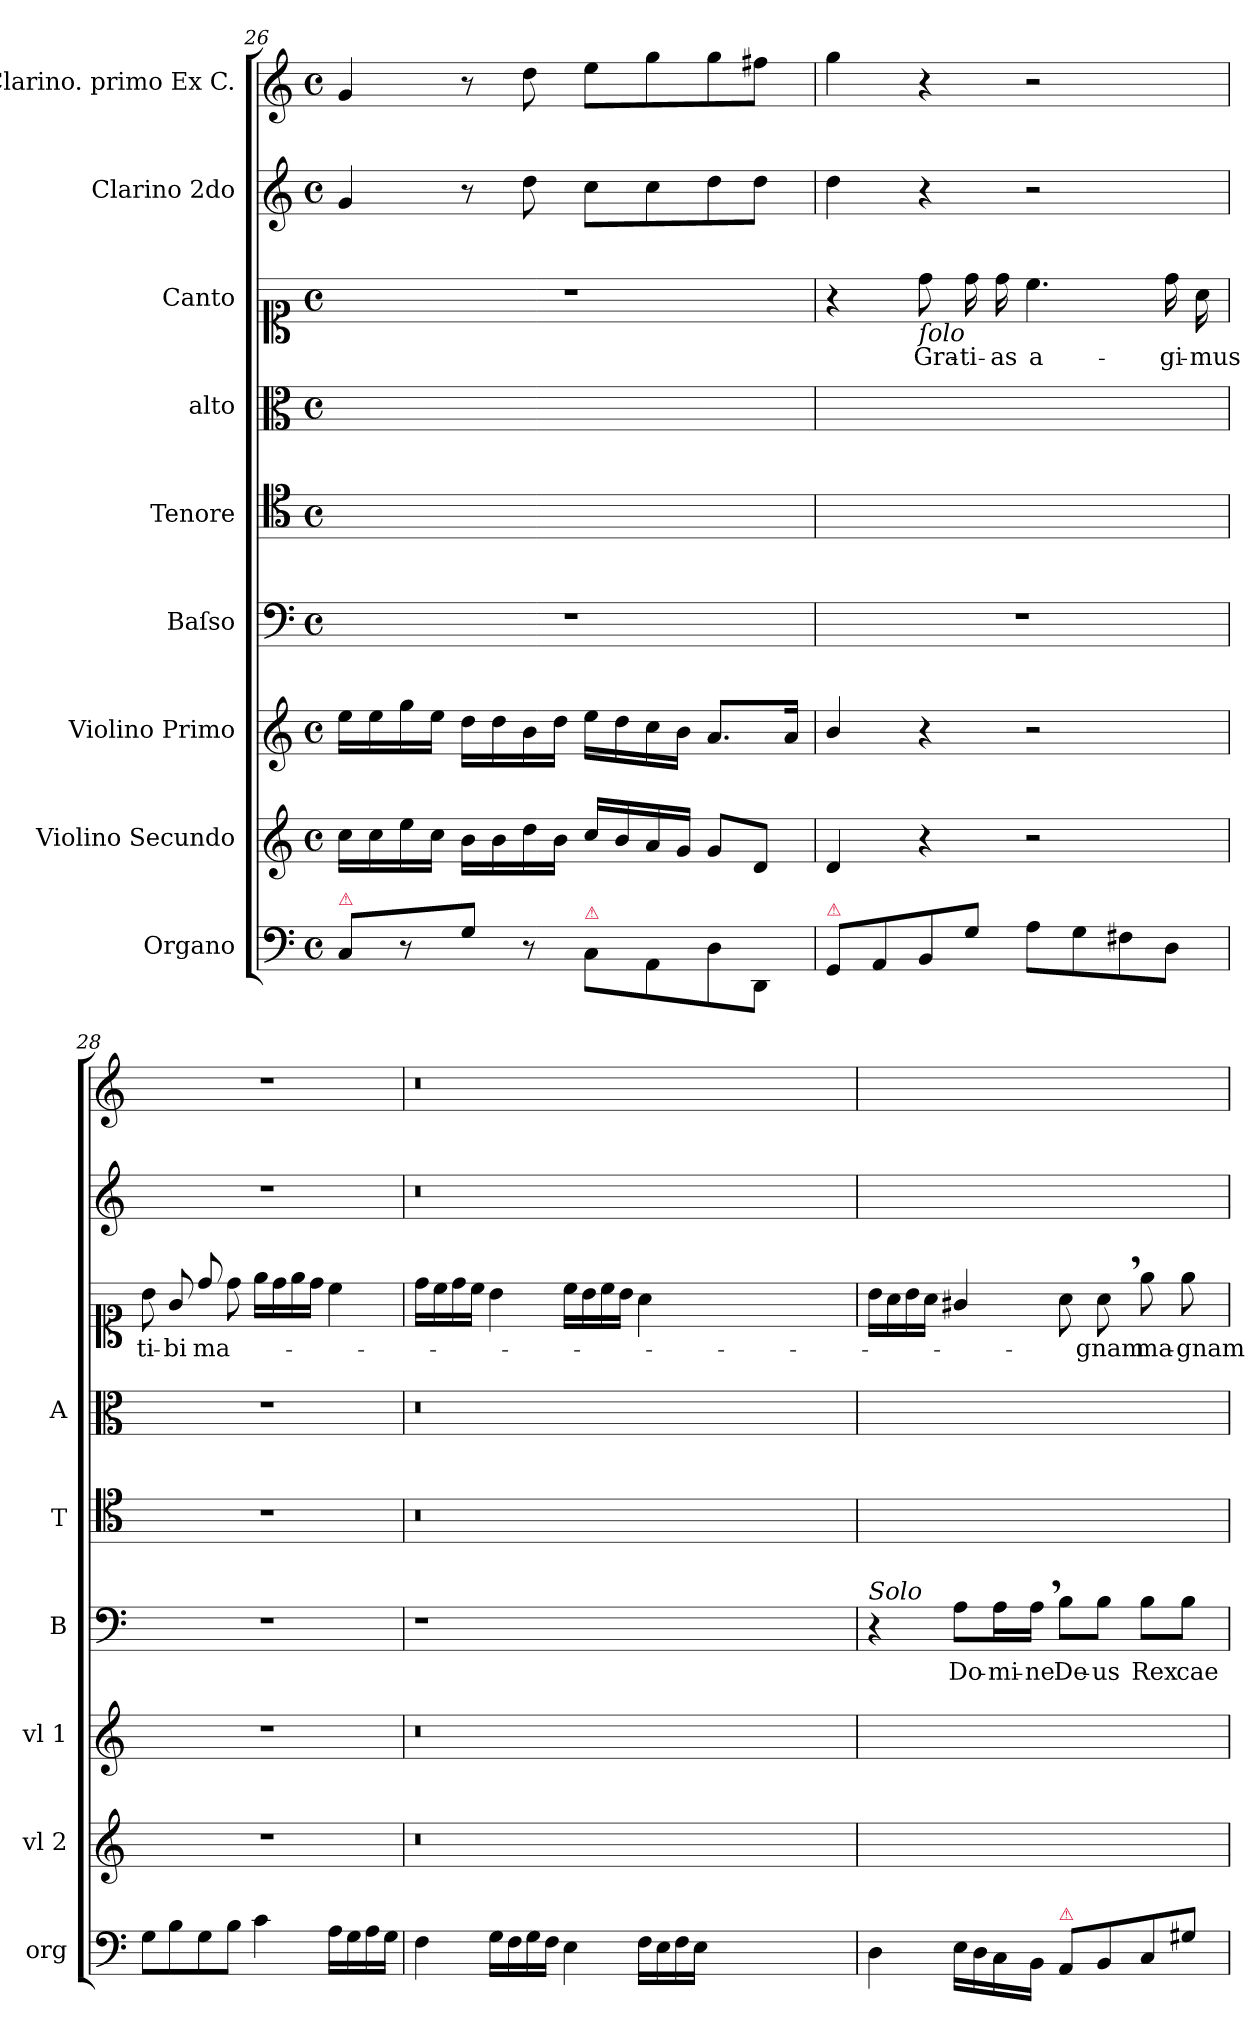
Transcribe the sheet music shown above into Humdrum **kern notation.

**kern	**kern	**kern	**kern	**text	**kern	**kern	**kern	**text	**kern	**kern
*part9	*part8	*part7	*part6	*part6	*part5	*part4	*part3	*part3	*part2	*part1
*staff9	*staff8	*staff7	*staff6	*staff6	*staff5	*staff4	*staff3	*staff3	*staff2	*staff1
*I"Organo	*I"Violino Secundo	*I"Violino Primo	*I"Baſso	*	*I"Tenore	*I"alto	*I"Canto	*	*I"Clarino 2do	*I"Clarino. primo Ex C.
*I'org	*I'vl 2	*I'vl 1	*I'B	*	*I'T	*I'A	*	*	*	*
*clefF4	*clefG2	*clefG2	*clefF4	*	*clefC4	*clefC3	*clefC1	*	*clefG2	*clefG2
*k[]	*k[]	*k[]	*k[]	*	*k[]	*k[]	*k[]	*	*k[]	*k[]
*M4/4	*M4/4	*M4/4	*M4/4	*	*M4/4	*M4/4	*M4/4	*	*M4/4	*M4/4
*met(c)	*met(c)	*met(c)	*met(c)	*	*met(c)	*met(c)	*met(c)	*	*met(c)	*met(c)
=26	=26	=26	=26	=26	=26	=26	=26	=26	=26	=26
!LO:TX:a:color=crimson:t=⚠	!	!	!	!	!	!	!	!	!	!
8C/L	16cc\LL	16ee\LL	1r	.	1ryy	1ryy	1r	.	4g/	4g/
.	16cc\	16ee\	.	.	.	.	.	.	.	.
8r	16ee\	16gg\	.	.	.	.	.	.	.	.
.	16cc\JJ	16ee\JJ	.	.	.	.	.	.	.	.
8G\J	16b\LL	16dd\LL	.	.	.	.	.	.	8r	8r
.	16b\	16dd\	.	.	.	.	.	.	.	.
8r	16dd\	16b\	.	.	.	.	.	.	8dd\	8dd\
.	16b\JJ	16dd\JJ	.	.	.	.	.	.	.	.
!LO:TX:a:color=crimson:t=⚠	!	!	!	!	!	!	!	!	!	!
8C\L	16cc/LL	16ee\LL	.	.	.	.	.	.	8cc\L	8ee\L
.	16b/	16dd\	.	.	.	.	.	.	.	.
8AA\	16a/	16cc\	.	.	.	.	.	.	8cc\	8gg\
.	16g/JJ	16b\JJ	.	.	.	.	.	.	.	.
8D\	8g/L	8.a/L	.	.	.	.	.	.	8dd\	8gg\
8DD/J	8d/J	.	.	.	.	.	.	.	8dd\J	8ff#X\J
.	.	16a/Jk	.	.	.	.	.	.	.	.
=27	=27	=27	=27	=27	=27	=27	=27	=27	=27	=27
!LO:TX:a:color=crimson:t=⚠	!	!	!	!	!	!	!	!	!	!
8GG/L	4d/	4b/	1r	.	1ryy	1ryy	4r	.	4dd\	4gg\
8AA/	.	.	.	.	.	.	.	.	.	.
!	!	!	!	!	!	!	!LO:TX:b:i:t=ſolo	!	!	!
8BB/	4r	4r	.	.	.	.	8dd\	Gra-	4r	4r
8G\J	.	.	.	.	.	.	16dd\	-ti-	.	.
.	.	.	.	.	.	.	16dd\	-as	.	.
8A\L	2r	2r	.	.	.	.	4.cc\	a-	2r	2r
8G\	.	.	.	.	.	.	.	.	.	.
8F#X\	.	.	.	.	.	.	.	.	.	.
8D\J	.	.	.	.	.	.	16dd\	-gi-	.	.
.	.	.	.	.	.	.	16a\	-mus	.	.
=28	=28	=28	=28	=28	=28	=28	=28	=28	=28	=28
8G\L	1r	1r	1r	.	1r	1r	8b\	ti-	1r	1r
8B\	.	.	.	.	.	.	8g/	-bi	.	.
8G\	.	.	.	.	.	.	8dd/	-ma-	.	.
8B\J	.	.	.	.	.	.	8dd\	.	.	.
4c\	.	.	.	.	.	.	16ee\LL	.	.	.
.	.	.	.	.	.	.	16dd\	.	.	.
.	.	.	.	.	.	.	16ee\	.	.	.
.	.	.	.	.	.	.	16dd\JJ	.	.	.
16A\LL	.	.	.	.	.	.	4cc\	.	.	.
16G\	.	.	.	.	.	.	.	.	.	.
16A\	.	.	.	.	.	.	.	.	.	.
16G\JJ	.	.	.	.	.	.	.	.	.	.
=29	=29	=29	=29	=29	=29	=29	=29	=29	=29	=29
4F\	0.r	0.r	1r	.	0.r	0.r	16dd\LL	.	0.r	0.r
.	.	.	.	.	.	.	16cc\	.	.	.
.	.	.	.	.	.	.	16dd\	.	.	.
.	.	.	.	.	.	.	16cc\JJ	.	.	.
16G\LL	.	.	.	.	.	.	4b\	.	.	.
16F\	.	.	.	.	.	.	.	.	.	.
16G\	.	.	.	.	.	.	.	.	.	.
16F\JJ	.	.	.	.	.	.	.	.	.	.
4E\	.	.	.	.	.	.	16cc\LL	.	.	.
.	.	.	.	.	.	.	16b\	.	.	.
.	.	.	.	.	.	.	16cc\	.	.	.
.	.	.	.	.	.	.	16b\JJ	.	.	.
16F\LL	.	.	.	.	.	.	4a\	.	.	.
16E\	.	.	.	.	.	.	.	.	.	.
16F\	.	.	.	.	.	.	.	.	.	.
16E\JJ	.	.	.	.	.	.	.	.	.	.
0ryy	.	.	0ryy	.	.	.	0ryy	.	.	.
=30	=30	=30	=30	=30	=30	=30	=30	=30	=30	=30
!	!	!	!LO:TX:a:i:t=Solo	!	!	!	!	!	!	!
4D\	1ryy	1ryy	4r	.	1ryy	1ryy	16b\LL	.	1ryy	1ryy
.	.	.	.	.	.	.	16a\	.	.	.
.	.	.	.	.	.	.	16b\	.	.	.
.	.	.	.	.	.	.	16a\JJ	.	.	.
16E\LL	.	.	8A\L	Do-	.	.	4g#X/	.	.	.
16D\	.	.	.	.	.	.	.	.	.	.
16C\	.	.	16A\L	-mi-	.	.	.	.	.	.
16BB\JJ	.	.	16A,\JJ	-ne	.	.	.	.	.	.
!LO:TX:a:color=crimson:t=⚠	!	!	!	!	!	!	!	!	!	!
8AA/L	.	.	8B\L	De-	.	.	8a\	.	.	.
8BB/	.	.	8B\J	-us	.	.	8a,\	-gnam	.	.
8C/	.	.	8B\L	Rex	.	.	8ee\	ma-	.	.
8G#X\J	.	.	8B\J	cae-	.	.	8ee\	-gnam	.	.
=	=	=	=	=	=	=	=	=	=	=
*-	*-	*-	*-	*-	*-	*-	*-	*-	*-	*-
